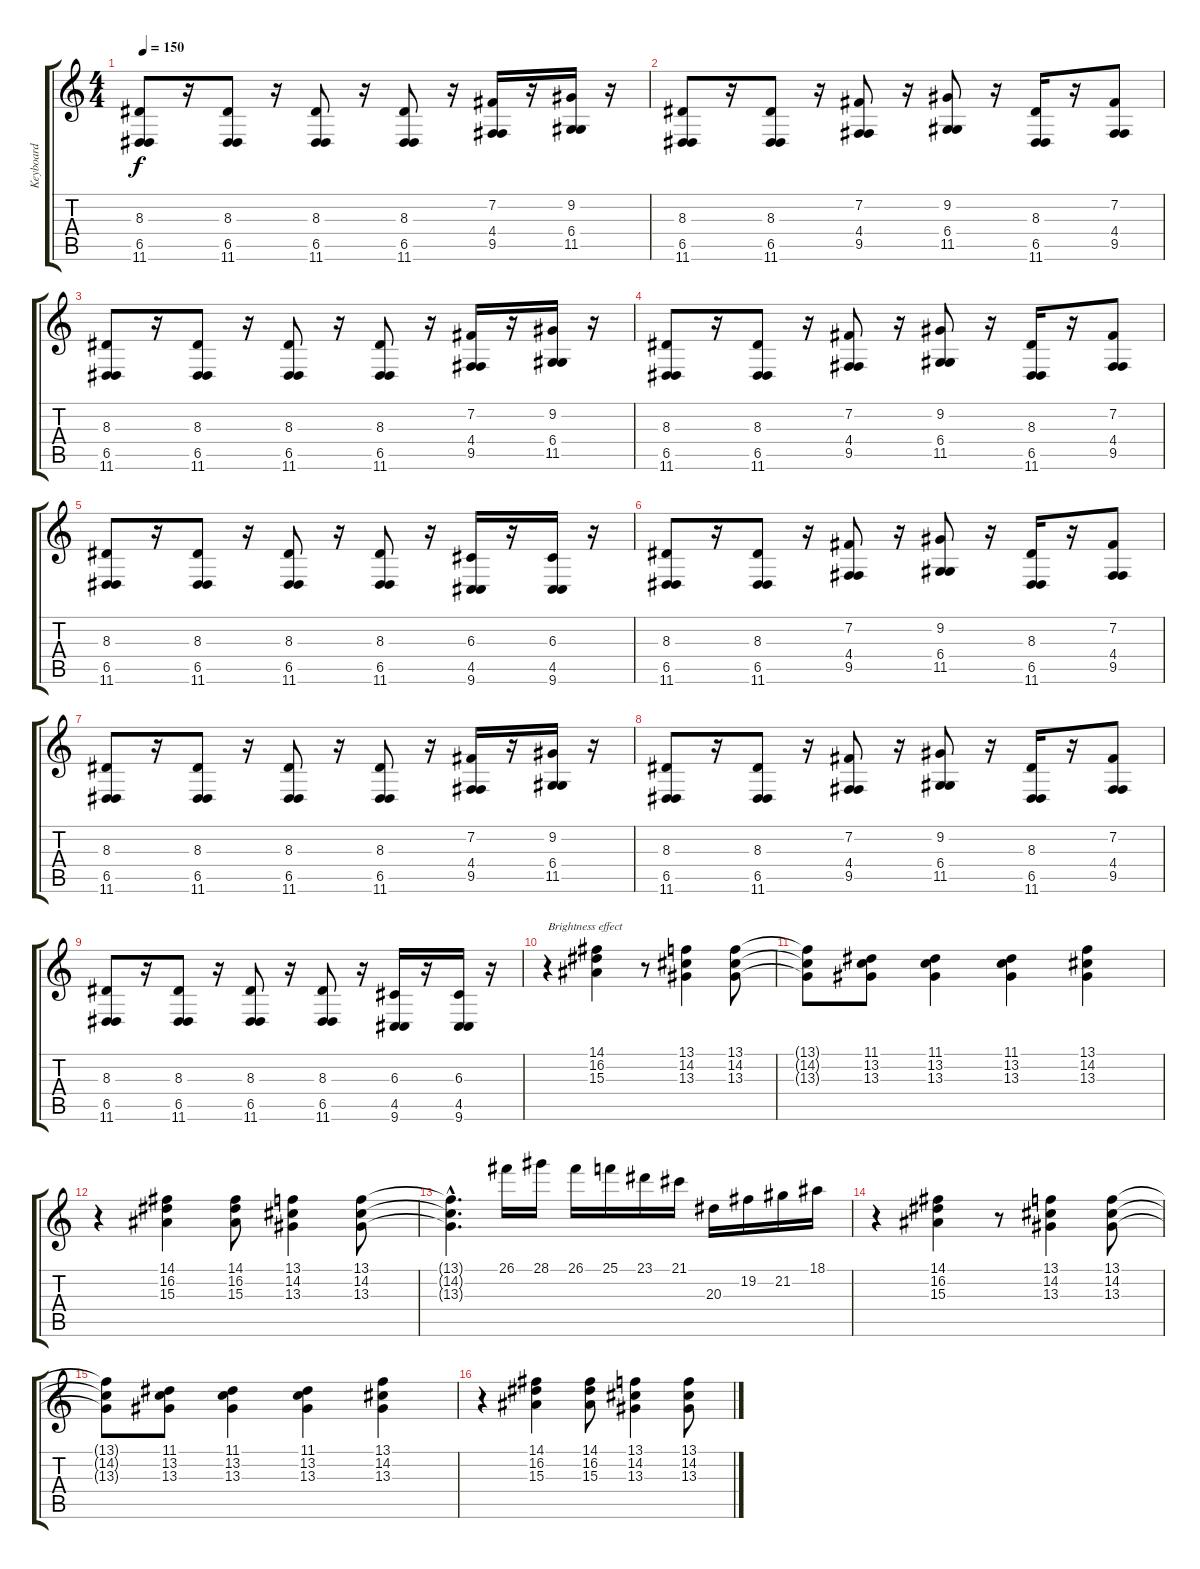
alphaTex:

\track ("Keyboard" "Keyboard") {instrument fx5brightness}
\staff {score tabs}
\tuning (E4 B3 G3 D3 A2 E2) {hide}
\ts (4 4)
\tempo 150
\clef g2
\ks c
(8.3 6.5 11.6).8{dy f} r.16 (8.3 6.5 11.6).8 r.16 (8.3 6.5 11.6).8 r.16 (8.3 6.5 11.6).8 r.16 (7.2 4.4 9.5).16 r.16 (9.2 6.4 11.5).16 r.16 |
(8.3 6.5 11.6).8 r.16 (8.3 6.5 11.6).8 r.16 (7.2 4.4 9.5).8 r.16 (9.2 6.4 11.5).8 r.16 (8.3 6.5 11.6).16 r.16 (7.2 4.4 9.5).8 |
(8.3 6.5 11.6).8 r.16 (8.3 6.5 11.6).8 r.16 (8.3 6.5 11.6).8 r.16 (8.3 6.5 11.6).8 r.16 (7.2 4.4 9.5).16 r.16 (9.2 6.4 11.5).16 r.16 |
(8.3 6.5 11.6).8 r.16 (8.3 6.5 11.6).8 r.16 (7.2 4.4 9.5).8 r.16 (9.2 6.4 11.5).8 r.16 (8.3 6.5 11.6).16 r.16 (7.2 4.4 9.5).8 |
(8.3 6.5 11.6).8 r.16 (8.3 6.5 11.6).8 r.16 (8.3 6.5 11.6).8 r.16 (8.3 6.5 11.6).8 r.16 (6.3 4.5 9.6).16 r.16 (6.3 4.5 9.6).16 r.16 |
(8.3 6.5 11.6).8 r.16 (8.3 6.5 11.6).8 r.16 (7.2 4.4 9.5).8 r.16 (9.2 6.4 11.5).8 r.16 (8.3 6.5 11.6).16 r.16 (7.2 4.4 9.5).8 |
(8.3 6.5 11.6).8 r.16 (8.3 6.5 11.6).8 r.16 (8.3 6.5 11.6).8 r.16 (8.3 6.5 11.6).8 r.16 (7.2 4.4 9.5).16 r.16 (9.2 6.4 11.5).16 r.16 |
(8.3 6.5 11.6).8 r.16 (8.3 6.5 11.6).8 r.16 (7.2 4.4 9.5).8 r.16 (9.2 6.4 11.5).8 r.16 (8.3 6.5 11.6).16 r.16 (7.2 4.4 9.5).8 |
(8.3 6.5 11.6).8 r.16 (8.3 6.5 11.6).8 r.16 (8.3 6.5 11.6).8 r.16 (8.3 6.5 11.6).8 r.16 (6.3 4.5 9.6).16 r.16 (6.3 4.5 9.6).16 r.16 |
r.4{txt "Brightness effect" instrument fx5brightness} (14.1 16.2 15.3).4 r.8 (13.1 14.2 13.3).4 (13.1 14.2 13.3).8 |
(13.1{t} 14.2{t} 13.3{t}).8 (11.1 13.2 13.3).8 (11.1 13.2 13.3).4 (11.1 13.2 13.3).4 (13.1 14.2 13.3).4 |
r.4 (14.1 16.2 15.3).4 (14.1 16.2 15.3).8 (13.1 14.2 13.3).4 (13.1 14.2 13.3).8 |
(13.1{hac t} 14.2{hac t} 13.3{hac t}).4{d} 26.1.16 28.1.16 26.1.16 25.1.16 23.1.16 21.1.16 20.3.16 19.2.16 21.2.16 18.1.16 |
r.4 (14.1 16.2 15.3).4 r.8 (13.1 14.2 13.3).4 (13.1 14.2 13.3).8 |
(13.1{t} 14.2{t} 13.3{t}).8 (11.1 13.2 13.3).8 (11.1 13.2 13.3).4 (11.1 13.2 13.3).4 (13.1 14.2 13.3).4 |
r.4 (14.1 16.2 15.3).4 (14.1 16.2 15.3).8 (13.1 14.2 13.3).4 (13.1 14.2 13.3).8
